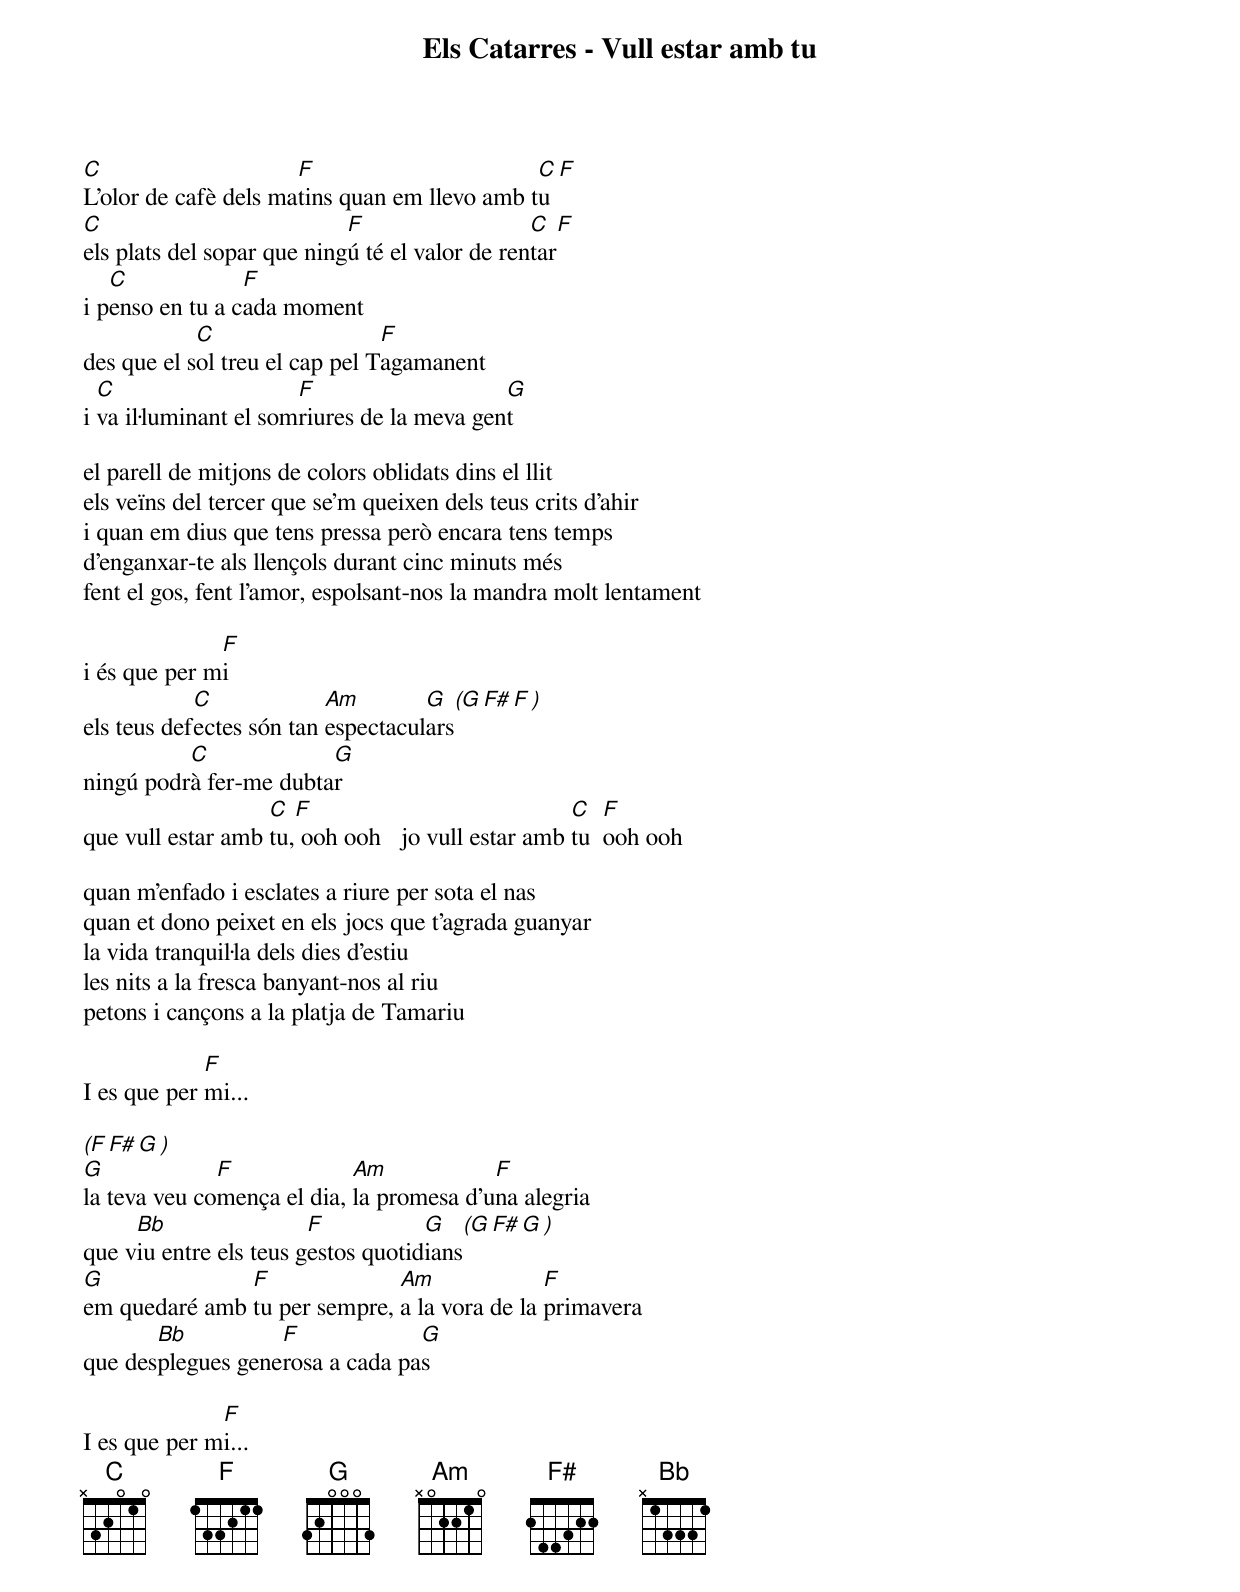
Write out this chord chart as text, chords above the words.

Els Catarres - Vull estar amb tu

C                     F                       C     F
L'olor de cafè dels matins quan em llevo amb tu
C                           F                   C    F
els plats del sopar que ningú té el valor de rentar
   C             F
i penso en tu a cada moment
            C                   F
des que el sol treu el cap pel Tagamanent
  C                    F                    G
i va il·luminant el somriures de la meva gent

el parell de mitjons de colors oblidats dins el llit
els veïns del tercer que se'm queixen dels teus crits d'ahir
i quan em dius que tens pressa però encara tens temps
d'enganxar-te als llençols durant cinc minuts més
fent el gos, fent l'amor, espolsant-nos la mandra molt lentament

              F
i és que per mi
            C             Am        G    (G   F#  F )
els teus defectes són tan espectaculars
          C             G
ningú podrà fer-me dubtar
                   C  F                            C   F
que vull estar amb tu, ooh ooh   jo vull estar amb tu  ooh ooh

quan m'enfado i esclates a riure per sota el nas
quan et dono peixet en els jocs que t'agrada guanyar
la vida tranquil·la dels dies d'estiu
les nits a la fresca banyant-nos al riu
petons i cançons a la platja de Tamariu

             F
I es que per mi...

(F  F#  G  )
G             F             Am            F
la teva veu comença el dia, la promesa d'una alegria
     Bb                 F           G    (G   F#  G  )
que viu entre els teus gestos quotidians
G              F              Am              F
em quedaré amb tu per sempre, a la vora de la primavera
       Bb          F             G
que desplegues generosa a cada pas

              F
I es que per mi...
